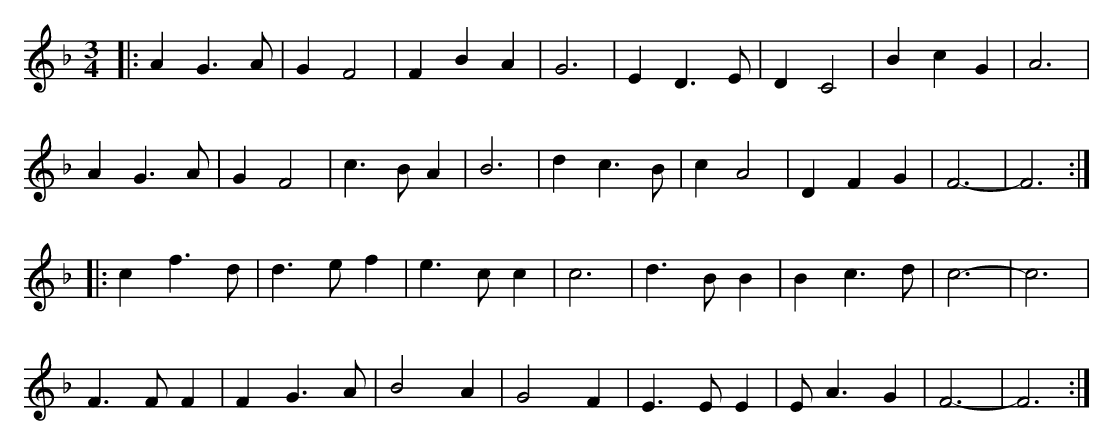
X:1
M:3/4
K:F
|:A2 G3 A|G2 F4|F2 B2 A2|G6|E2 D3 E|D2 C4|B2 c2 G2|A6|
A2 G3 A|G2 F4|c3 B A2|B6|d2 c3 B|c2 A4|D2 F2 G2|F6-|F6:|
|:c2 f3 d|d3 e f2|e3 c c2|c6|d3 B B2|B2 c3 d|c6-|c6|
F3 F F2|F2 G3 A|B4 A2|G4 F2|E3 E E2|E A3 G2|F6-|F6:|
